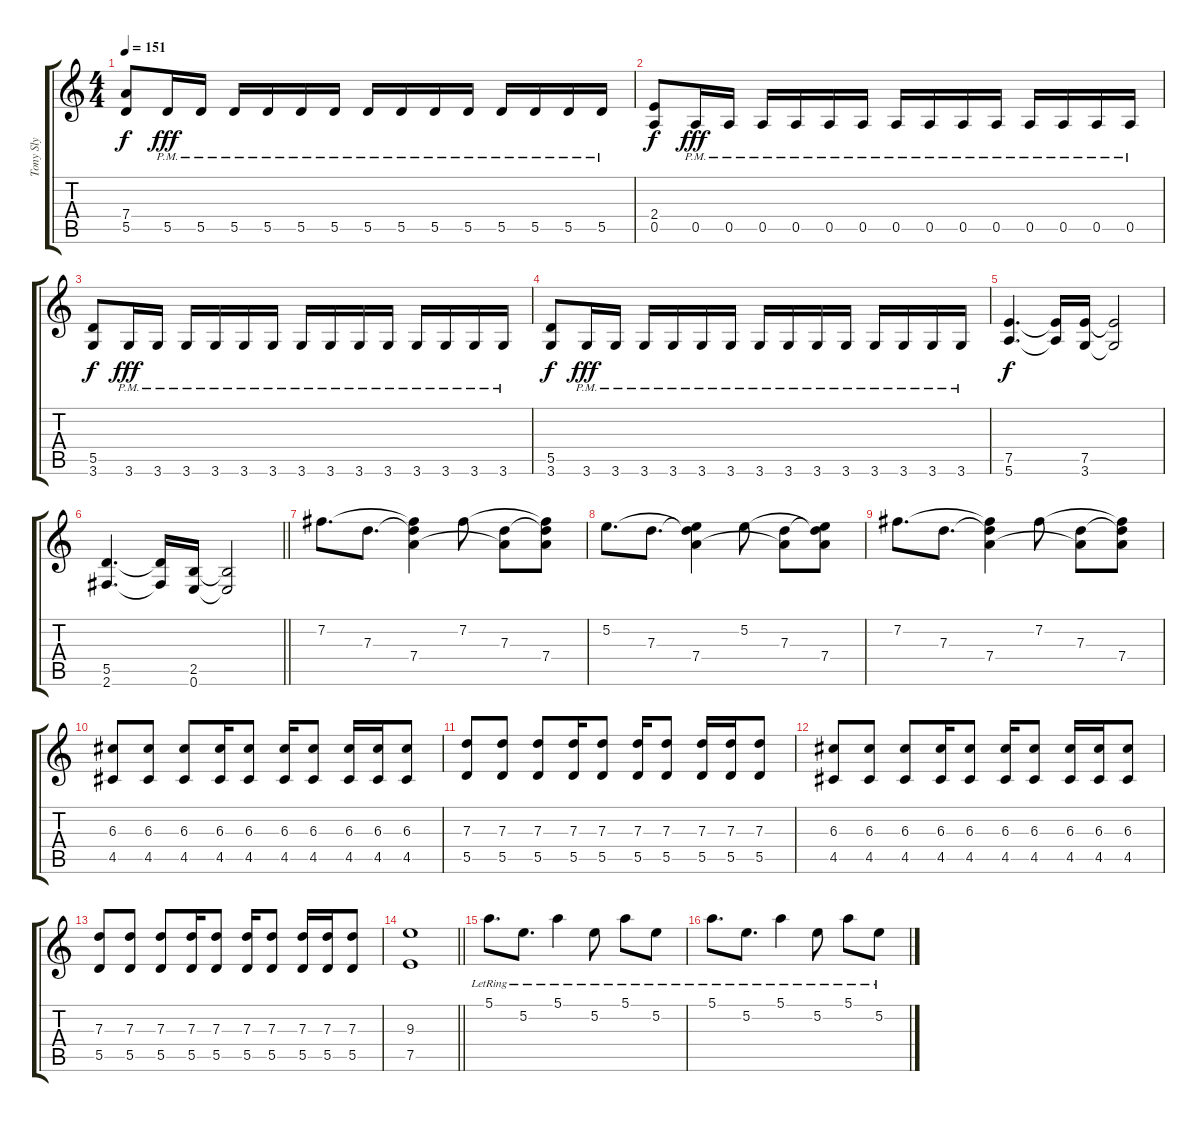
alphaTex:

\track ("Tony Sly" "Tony Sly") {instrument distortionguitar}
\staff {score tabs}
\tuning (E4 B3 G3 D3 A2 E2) {hide}
\ts (4 4)
\tempo 151
\clef g2
\ks c
(7.4 5.5).8{dy f} 5.5{pm}.16{dy fff} 5.5{pm}.16 5.5{pm}.16 5.5{pm}.16 5.5{pm}.16 5.5{pm}.16 5.5{pm}.16 5.5{pm}.16 5.5{pm}.16 5.5{pm}.16 5.5{pm}.16 5.5{pm}.16 5.5{pm}.16 5.5{pm}.16 |
(2.4 0.5).8{dy f} 0.5{pm}.16{dy fff} 0.5{pm}.16 0.5{pm}.16 0.5{pm}.16 0.5{pm}.16 0.5{pm}.16 0.5{pm}.16 0.5{pm}.16 0.5{pm}.16 0.5{pm}.16 0.5{pm}.16 0.5{pm}.16 0.5{pm}.16 0.5{pm}.16 |
(5.5 3.6).8{dy f} 3.6{pm}.16{dy fff} 3.6{pm}.16 3.6{pm}.16 3.6{pm}.16 3.6{pm}.16 3.6{pm}.16 3.6{pm}.16 3.6{pm}.16 3.6{pm}.16 3.6{pm}.16 3.6{pm}.16 3.6{pm}.16 3.6{pm}.16 3.6{pm}.16 |
(5.5 3.6).8{dy f} 3.6{pm}.16{dy fff} 3.6{pm}.16 3.6{pm}.16 3.6{pm}.16 3.6{pm}.16 3.6{pm}.16 3.6{pm}.16 3.6{pm}.16 3.6{pm}.16 3.6{pm}.16 3.6{pm}.16 3.6{pm}.16 3.6{pm}.16 3.6{pm}.16 |
(7.5 5.6).4{d dy f} (7.5{t} 5.6{t}).16 (7.5 3.6).16 (7.5{t} 3.6{t}).2 |
\barLineRight lightlight
(5.5 2.6).4{d} (5.5{t} 2.6{t}).16 (2.5 0.6).16 (2.5{t} 0.6{t}).2 |
\section ("" "")
7.2.8{d} 7.3.8{d} (7.2{t} 7.3{t} 7.4).4 7.2.8 (7.3 7.4{t}).8 (7.2{t} 7.3{t} 7.4).8 |
5.2.8{d} 7.3.8{d} (5.2{t} 7.3{t} 7.4).4 5.2.8 (7.3 7.4{t}).8 (5.2{t} 7.3{t} 7.4).8 |
7.2.8{d} 7.3.8{d} (7.2{t} 7.3{t} 7.4).4 7.2.8 (7.3 7.4{t}).8 (7.2{t} 7.3{t} 7.4).8 |
(6.3 4.5).8 (6.3 4.5).8 (6.3 4.5).8 (6.3 4.5).16 (6.3 4.5).8 (6.3 4.5).16 (6.3 4.5).8 (6.3 4.5).16 (6.3 4.5).16 (6.3 4.5).8 |
(7.3 5.5).8 (7.3 5.5).8 (7.3 5.5).8 (7.3 5.5).16 (7.3 5.5).8 (7.3 5.5).16 (7.3 5.5).8 (7.3 5.5).16 (7.3 5.5).16 (7.3 5.5).8 |
(6.3 4.5).8 (6.3 4.5).8 (6.3 4.5).8 (6.3 4.5).16 (6.3 4.5).8 (6.3 4.5).16 (6.3 4.5).8 (6.3 4.5).16 (6.3 4.5).16 (6.3 4.5).8 |
(7.3 5.5).8 (7.3 5.5).8 (7.3 5.5).8 (7.3 5.5).16 (7.3 5.5).8 (7.3 5.5).16 (7.3 5.5).8 (7.3 5.5).16 (7.3 5.5).16 (7.3 5.5).8 |
\barLineRight lightlight
(9.3 7.5).1 |
\section ("" "")
5.1{lr}.8{d volume 10} 5.2{lr}.8{d} 5.1{lr}.4 5.2{lr}.8 5.1{lr}.8 5.2{lr}.8 |
5.1{lr}.8{d} 5.2{lr}.8{d} 5.1{lr}.4 5.2{lr}.8 5.1{lr}.8 5.2{lr}.8
